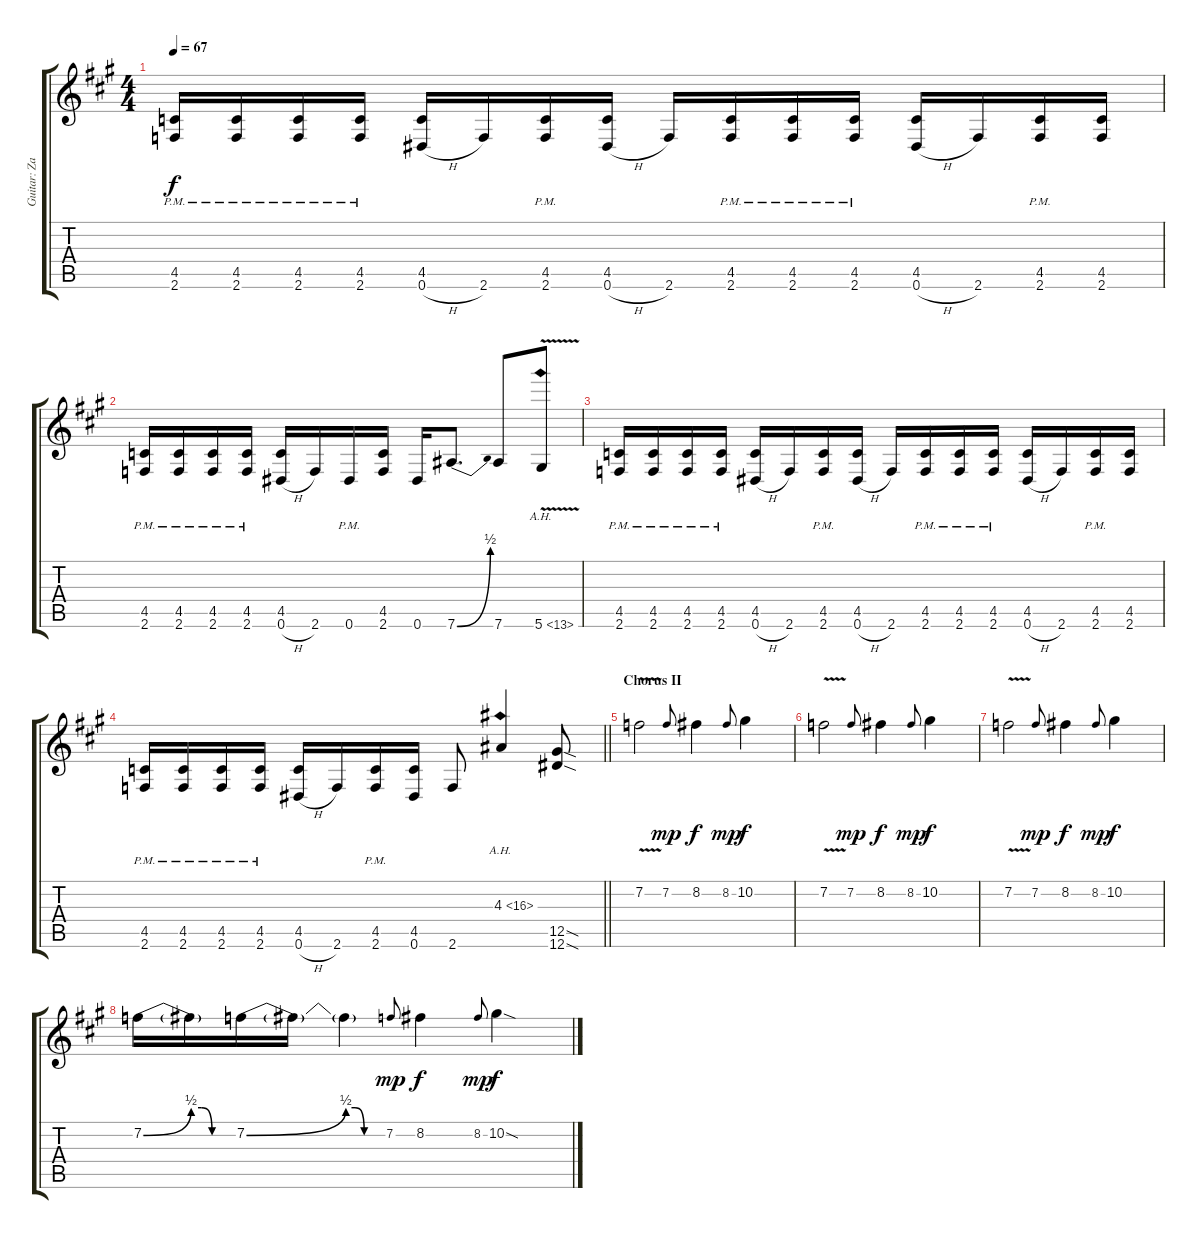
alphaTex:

\track ("Guitar: Zakk" "Guitar: Za") {instrument overdrivenguitar}
\staff {score tabs}
\tuning (Eb4 Bb3 Gb3 Db3 Ab2 Eb2) {hide}
\ts (4 4)
\tempo 67
\clef g2
\ks a
(4.5{pm} 2.6{pm}).16{dy f} (4.5{pm} 2.6{pm}).16 (4.5{pm} 2.6{pm}).16 (4.5{pm} 2.6{pm}).16 (4.5 0.6{h}).16 2.6.16 (4.5{pm} 2.6{pm}).16 (4.5 0.6{h}).16 2.6.16 (4.5{pm} 2.6{pm}).16 (4.5{pm} 2.6{pm}).16 (4.5{pm} 2.6{pm}).16 (4.5 0.6{h}).16 2.6.16 (4.5{pm} 2.6{pm}).16 (4.5 2.6).16 |
(4.5{pm} 2.6{pm}).16 (4.5{pm} 2.6{pm}).16 (4.5{pm} 2.6{pm}).16 (4.5{pm} 2.6{pm}).16 (4.5 0.6{h}).16 2.6.16 0.6{pm}.16 (4.5 2.6).16 0.6.16 7.6{be (bend 0 0 60 2)}.8{d} 7.6.8 5.6{ah 8 v}.8 |
(4.5{pm} 2.6{pm}).16 (4.5{pm} 2.6{pm}).16 (4.5{pm} 2.6{pm}).16 (4.5{pm} 2.6{pm}).16 (4.5 0.6{h}).16 2.6.16 (4.5{pm} 2.6{pm}).16 (4.5 0.6{h}).16 2.6.16 (4.5{pm} 2.6{pm}).16 (4.5{pm} 2.6{pm}).16 (4.5{pm} 2.6{pm}).16 (4.5 0.6{h}).16 2.6.16 (4.5{pm} 2.6{pm}).16 (4.5 2.6).16 |
\barLineRight lightlight
(4.5{pm} 2.6{pm}).16 (4.5{pm} 2.6{pm}).16 (4.5{pm} 2.6{pm}).16 (4.5{pm} 2.6{pm}).16 (4.5 0.6{h}).16 2.6.16 (4.5 2.6{pm}).16 (4.5 0.6).16 2.6.8 4.3{ah 12}.4 (12.5{sod} 12.6{sod}).8 |
\section ("" "Chorus II")
7.2{v}.2 7.2.8{gr onbeat dy mp} 8.2.4{dy f} 8.2.8{gr onbeat dy mp} 10.2.4{dy f} |
7.2{v}.2 7.2.8{gr onbeat dy mp} 8.2.4{dy f} 8.2.8{gr onbeat dy mp} 10.2.4{dy f} |
7.2{v}.2 7.2.8{gr onbeat dy mp} 8.2.4{dy f} 8.2.8{gr onbeat dy mp} 10.2.4{dy f} |
7.2{be (bend 0 0 60 2)}.16 7.2{be (custom 0 2 15 2 30 0 60 0) t}.16 7.2{be (bend 0 0 60 2)}.16 7.2{t}.16 7.2{be (custom 0 2 15 2 30 0 60 0) t}.4 7.2.8{gr onbeat dy mp} 8.2.4{dy f} 8.2.8{gr onbeat dy mp} 10.2{sod}.4{dy f}
